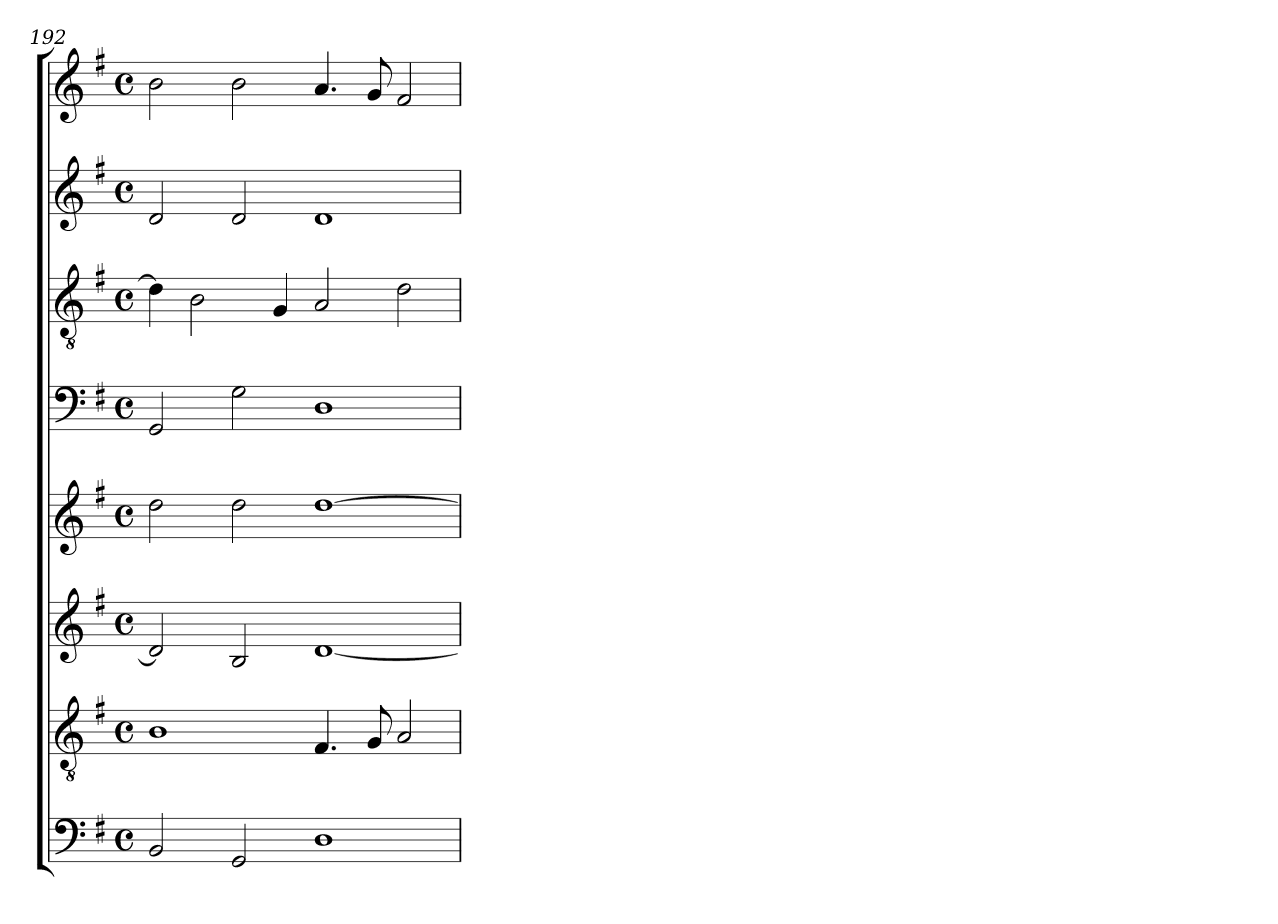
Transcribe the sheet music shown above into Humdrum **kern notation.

**kern	**kern	**kern	**kern	**kern	**kern	**kern	**kern
*part8	*part7	*part6	*part5	*part4	*part3	*part2	*part1
*staff8	*staff7	*staff6	*staff5	*staff4	*staff3	*staff2	*staff1
*clefF4	*clefGv2	*clefG2	*clefG2	*clefF4	*clefGv2	*clefG2	*clefG2
*k[f#]	*k[f#]	*k[f#]	*k[f#]	*k[f#]	*k[f#]	*k[f#]	*k[f#]
*G:	*G:	*G:	*G:	*G:	*G:	*G:	*G:
*M4/4	*M4/4	*M4/4	*M4/4	*M4/4	*M4/4	*M4/4	*M4/4
*met(c)	*met(c)	*met(c)	*met(c)	*met(c)	*met(c)	*met(c)	*met(c)
=192	=192	=192	=192	=192	=192	=192	=192
2BB/	1B	2d/]	2dd\	2GG/	4d\]	2d/	2b\
.	.	.	.	.	2B\	.	.
2GG/	.	2B/	2dd\	2G\	.	2d/	2b\
.	.	.	.	.	4G/	.	.
1D	4.F#/	[>1d	[>1dd	1D	2A/	1d	4.a/
.	8G/	.	.	.	.	.	8g/
.	2A/	.	.	.	2d\	.	2f#/
=	=	=	=	=	=	=	=
*-	*-	*-	*-	*-	*-	*-	*-
